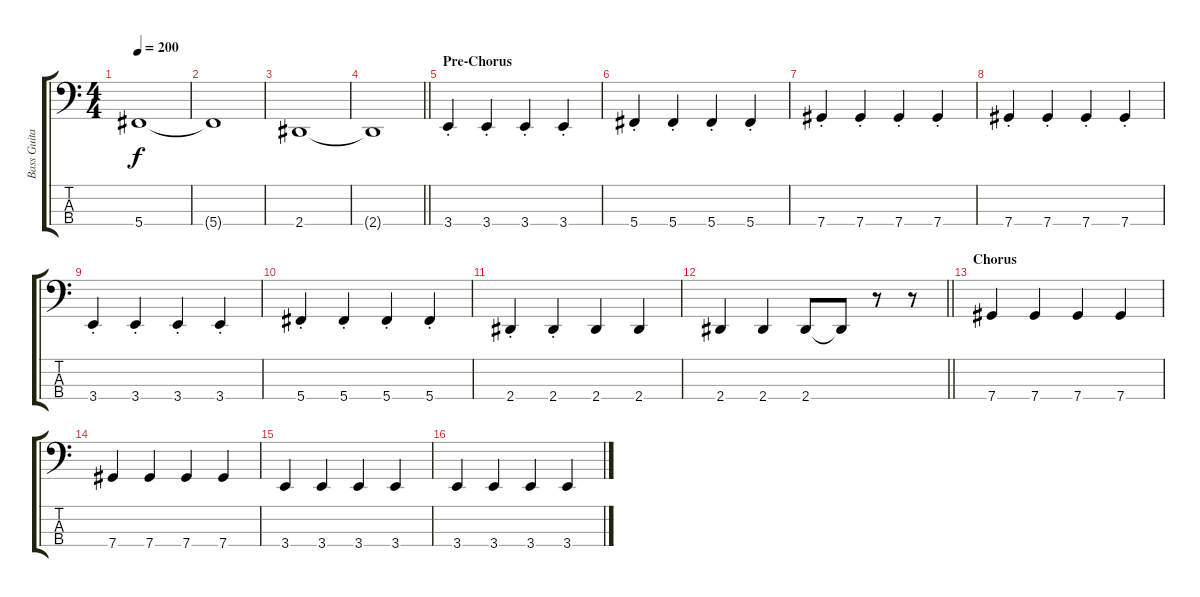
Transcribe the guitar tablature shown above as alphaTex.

\track ("Bass Guitar" "Bass Guita") {instrument electricbassfinger}
\staff {score tabs}
\tuning (Gb2 Db2 Ab1 Db1) {hide}
\ts (4 4)
\tempo 200
\clef f4
\ks c
5.4.1{dy f} |
5.4{t}.1 |
2.4.1 |
\barLineRight lightlight
2.4{t}.1 |
\section ("" "Pre-Chorus")
3.4{st}.4 3.4{st}.4 3.4{st}.4 3.4{st}.4 |
5.4{st}.4 5.4{st}.4 5.4{st}.4 5.4{st}.4 |
7.4{st}.4 7.4{st}.4 7.4{st}.4 7.4{st}.4 |
7.4{st}.4 7.4{st}.4 7.4{st}.4 7.4{st}.4 |
3.4{st}.4 3.4{st}.4 3.4{st}.4 3.4{st}.4 |
5.4{st}.4 5.4{st}.4 5.4{st}.4 5.4{st}.4 |
2.4{st}.4 2.4{st}.4 2.4.4 2.4.4 |
\barLineRight lightlight
2.4.4 2.4.4 2.4.8 2.4{t}.8 r.8 r.8 |
\section ("" "Chorus")
7.4.4 7.4.4 7.4.4 7.4.4 |
7.4.4 7.4.4 7.4.4 7.4.4 |
3.4.4 3.4.4 3.4.4 3.4.4 |
3.4.4 3.4.4 3.4.4 3.4.4
